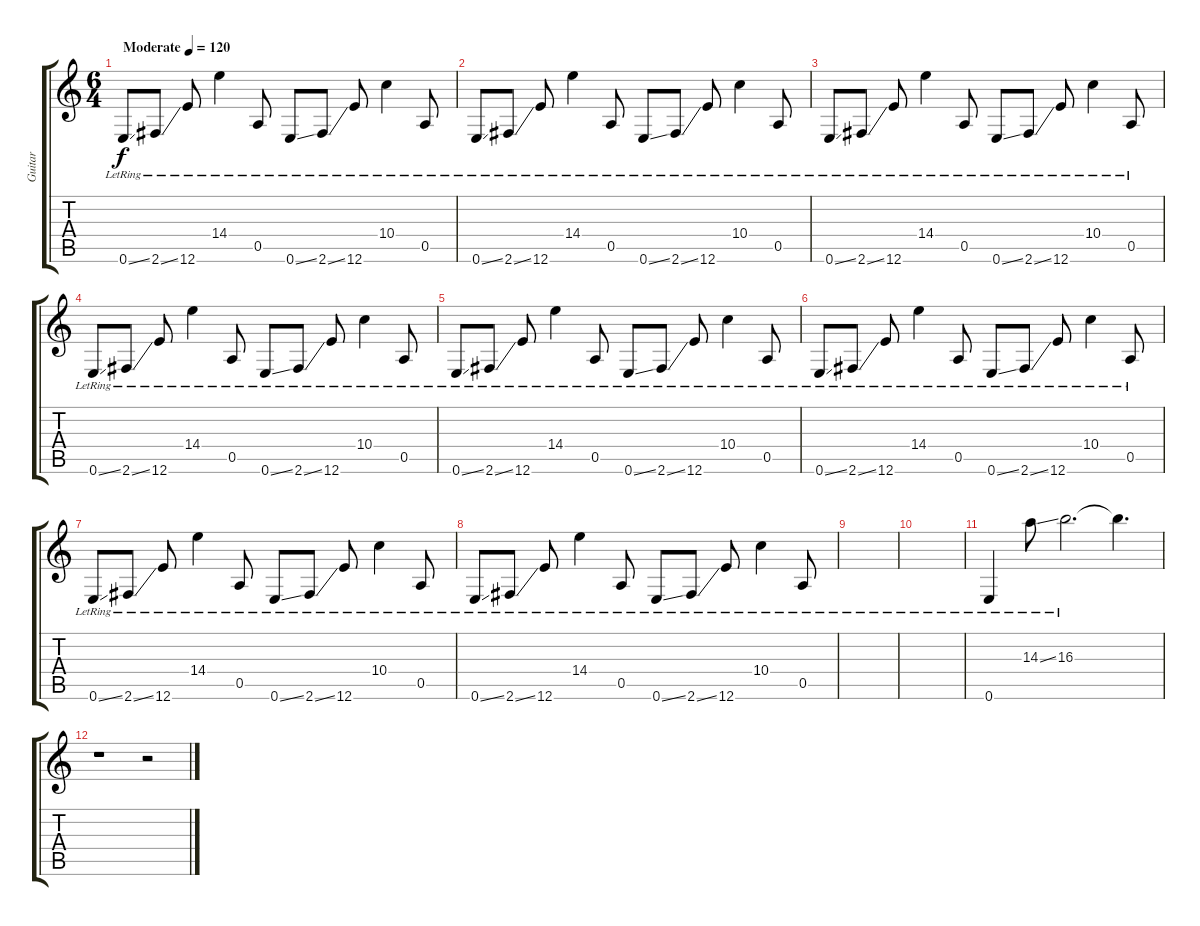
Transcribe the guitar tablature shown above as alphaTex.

\track ("Guitar" "Guitar") {instrument acousticguitarsteel}
\staff {score tabs}
\tuning (E4 B3 G3 D3 A2 E2) {hide}
\ts (6 4)
\tempo (120 "Moderate")
\clef g2
\ks c
0.6{ss lr}.8{dy f instrument acousticguitarsteel} 2.6{ss lr}.8 12.6{lr}.8 14.4{lr}.4 0.5{lr}.8 0.6{ss lr}.8 2.6{ss lr}.8 12.6{lr}.8 10.4{lr}.4 0.5{lr}.8 |
0.6{ss lr}.8 2.6{ss lr}.8 12.6{lr}.8 14.4{lr}.4 0.5{lr}.8 0.6{ss lr}.8 2.6{ss lr}.8 12.6{lr}.8 10.4{lr}.4 0.5{lr}.8 |
0.6{ss lr}.8 2.6{ss lr}.8 12.6{lr}.8 14.4{lr}.4 0.5{lr}.8 0.6{ss lr}.8 2.6{ss lr}.8 12.6{lr}.8 10.4{lr}.4 0.5{lr}.8 |
0.6{ss lr}.8 2.6{ss lr}.8 12.6{lr}.8 14.4{lr}.4 0.5{lr}.8 0.6{ss lr}.8 2.6{ss lr}.8 12.6{lr}.8 10.4{lr}.4 0.5{lr}.8 |
0.6{ss lr}.8 2.6{ss lr}.8 12.6{lr}.8 14.4{lr}.4 0.5{lr}.8 0.6{ss lr}.8 2.6{ss lr}.8 12.6{lr}.8 10.4{lr}.4 0.5{lr}.8 |
0.6{ss lr}.8 2.6{ss lr}.8 12.6{lr}.8 14.4{lr}.4 0.5{lr}.8 0.6{ss lr}.8 2.6{ss lr}.8 12.6{lr}.8 10.4{lr}.4 0.5{lr}.8 |
0.6{ss lr}.8 2.6{ss lr}.8 12.6{lr}.8 14.4{lr}.4 0.5{lr}.8 0.6{ss lr}.8 2.6{ss lr}.8 12.6{lr}.8 10.4{lr}.4 0.5{lr}.8 |
0.6{ss lr}.8 2.6{ss lr}.8 12.6{lr}.8 14.4{lr}.4 0.5{lr}.8 0.6{ss lr}.8 2.6{ss lr}.8 12.6{lr}.8 10.4{lr}.4 0.5{lr}.8 |
|
|
0.6{lr}.4 14.3{ss lr}.8 16.3{lr}.2{d} 16.3{t}.4{d} |
r.1 r.2
